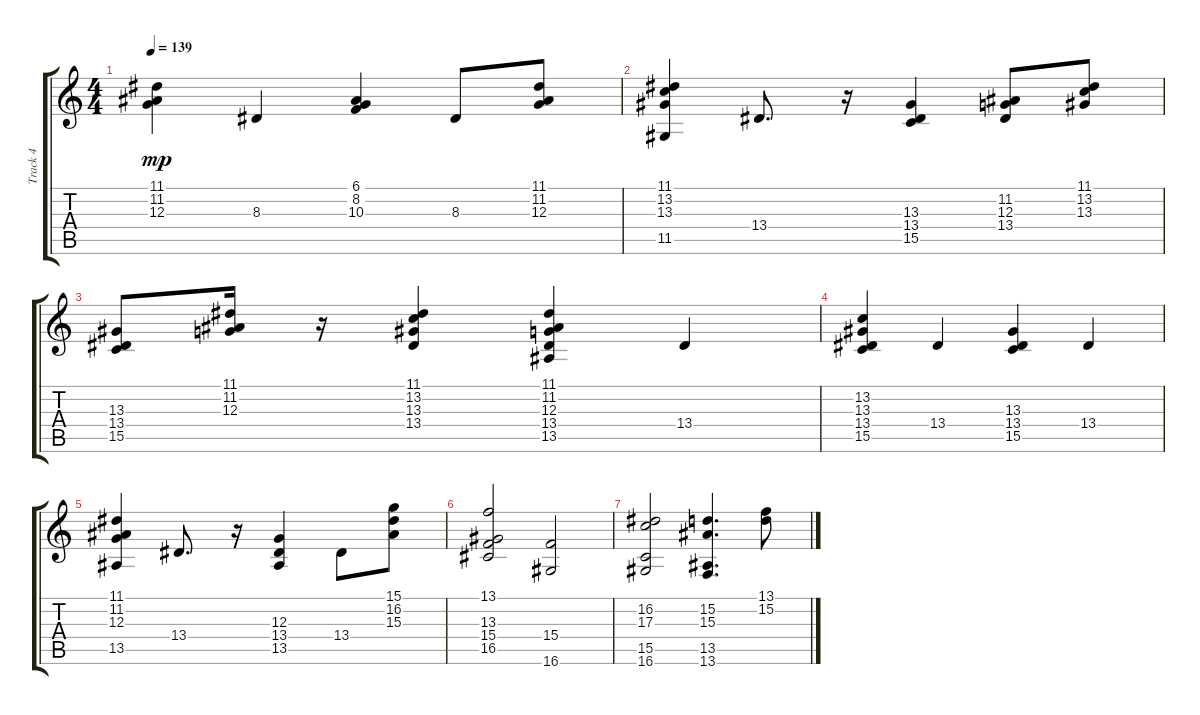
\track ("Track 4" "Track 4") {instrument acousticgrandpiano}
\staff {score tabs}
\tuning (E4 B3 G3 D3 A2 E2) {hide}
\ts (4 4)
\tempo 139
\clef g2
\ks c
(11.1 11.2 12.3).4{dy mp} 8.3.4 (6.1 8.2 10.3).4 8.3.8 (11.1 11.2 12.3).8 |
(11.1 13.2 13.3 11.5).4 13.4.8{d} r.16 (13.3 13.4 15.5).4 (11.2 12.3 13.4).8 (11.1 13.2 13.3).8 |
(13.3 13.4 15.5).8 (11.1 11.2 12.3).16 r.16 (11.1 13.2 13.3 13.4).4 (11.1 11.2 12.3 13.4 13.5).4 13.4.4 |
(13.2 13.3 13.4 15.5).4 13.4.4 (13.3 13.4 15.5).4 13.4.4 |
(11.1 11.2 12.3 13.5).4 13.4.8{d} r.16 (12.3 13.4 13.5).4 13.4.8 (15.1 16.2 15.3).8 |
(13.1 13.3 15.4 16.5).2 (15.4 16.6).2 |
(16.2 17.3 15.5 16.6).2 (15.2 15.3 13.5 13.6).4{d} (13.1 15.2).8
